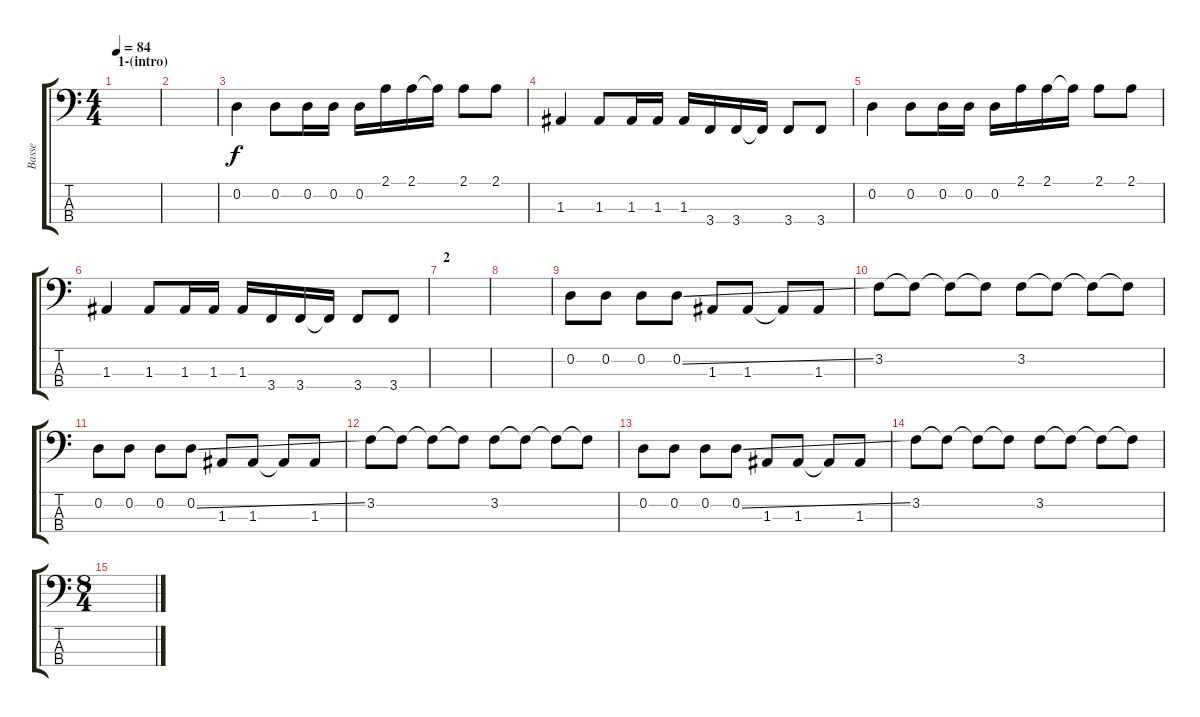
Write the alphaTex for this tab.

\track ("Basse" "Basse") {instrument electricbassfinger}
\staff {score tabs}
\tuning (G2 D2 A1 D1) {hide}
\ts (4 4)
\section ("" "1-(intro)")
\tempo 84
\clef f4
\ks c
|
|
0.2.4 0.2.8 0.2.16 0.2.16 0.2.16 2.1.16 2.1.16 2.1{t}.16 2.1.8 2.1.8 |
1.3.4 1.3.8 1.3.16 1.3.16 1.3.16 3.4.16 3.4.16 3.4{t}.16 3.4.8 3.4.8 |
0.2.4 0.2.8 0.2.16 0.2.16 0.2.16 2.1.16 2.1.16 2.1{t}.16 2.1.8 2.1.8 |
1.3.4 1.3.8 1.3.16 1.3.16 1.3.16 3.4.16 3.4.16 3.4{t}.16 3.4.8 3.4.8 |
\section ("" "2")
|
|
0.2.8 0.2.8 0.2.8 0.2{ss}.8 1.3.8 1.3.8 1.3{t}.8 1.3.8 |
3.2.8 3.2{t}.8 3.2{t}.8 3.2{t}.8 3.2.8 3.2{t}.8 3.2{t}.8 3.2{t}.8 |
0.2.8 0.2.8 0.2.8 0.2{ss}.8 1.3.8 1.3.8 1.3{t}.8 1.3.8 |
3.2.8 3.2{t}.8 3.2{t}.8 3.2{t}.8 3.2.8 3.2{t}.8 3.2{t}.8 3.2{t}.8 |
0.2.8 0.2.8 0.2.8 0.2{ss}.8 1.3.8 1.3.8 1.3{t}.8 1.3.8 |
3.2.8 3.2{t}.8 3.2{t}.8 3.2{t}.8 3.2.8 3.2{t}.8 3.2{t}.8 3.2{t}.8 |
\ts (8 4)
